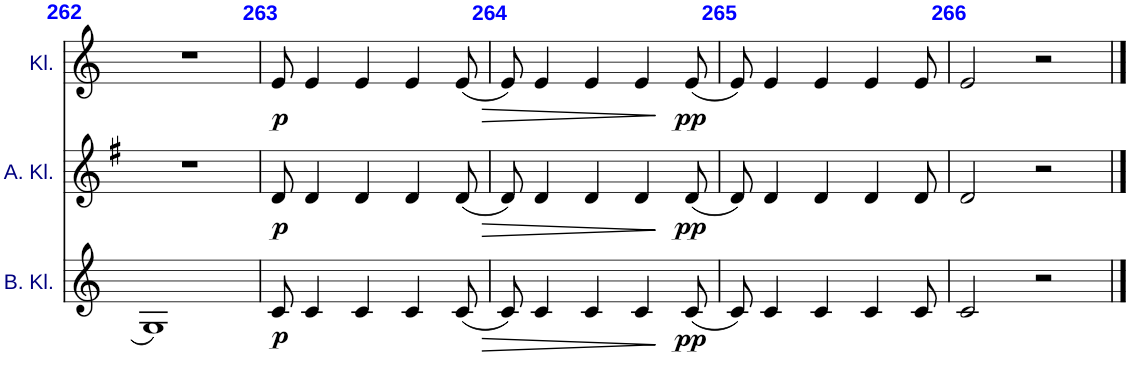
**kern	**dynam	**kern	**dynam	**kern	**dynam
*part3	*part3	*part2	*part2	*part1	*part1
*staff3	*staff3	*staff2	*staff2	*staff1	*staff1
*I"Basklarinet	*	*I"Altklarinet	*	*I"Klarinet	*
*I'B. Kl.	*	*I'A. Kl.	*	*I'Kl.	*
!!LO:PB:g=z
*clefG2	*	*clefG2	*	*clefG2	*
*Trd7c12	*	*Trd4c7	*	*Trd1c2	*
*k[]	*	*k[f#]	*	*k[]	*
*M4/4	*	*M4/4	*	*M4/4	*
*met(c)	*	*met(c)	*	*met(c)	*
=262	=262	=262	=262	=262	=262
1G	.	1r	.	1r	.
=263	=263	=263	=263	=263	=263
!	!LO:DY:b	!	!LO:DY:b	!	!LO:DY:b
8c/	p	8d/	p	8e/	p
4c/	.	4d/	.	4e/	.
4c/	.	4d/	.	4e/	.
4c/	.	4d/	.	4e/	.
(8c/	.	(8d/	.	(8e/	.
=264	=264	=264	=264	=264	=264
8c/)	.	8d/)	.	8e/)	.
!	!LO:HP:b	!	!LO:HP:b	!	!LO:HP:b
4c/	>	4d/	>	4e/	>
4c/	.	4d/	.	4e/	.
4c/	.	4d/	.	4e/	.
!	!LO:DY:b	!	!LO:DY:b	!	!LO:DY:b
(8c/	pp	(8d/	pp	(8e/	pp
.	]	.	]	.	]
=265	=265	=265	=265	=265	=265
8c/)	.	8d/)	.	8e/)	.
4c/	.	4d/	.	4e/	.
4c/	.	4d/	.	4e/	.
4c/	.	4d/	.	4e/	.
8c/	.	8d/	.	8e/	.
=266	=266	=266	=266	=266	=266
2c/	.	2d/	.	2e/	.
2r	.	2r	.	2r	.
==	==	==	==	==	==
*-	*-	*-	*-	*-	*-
